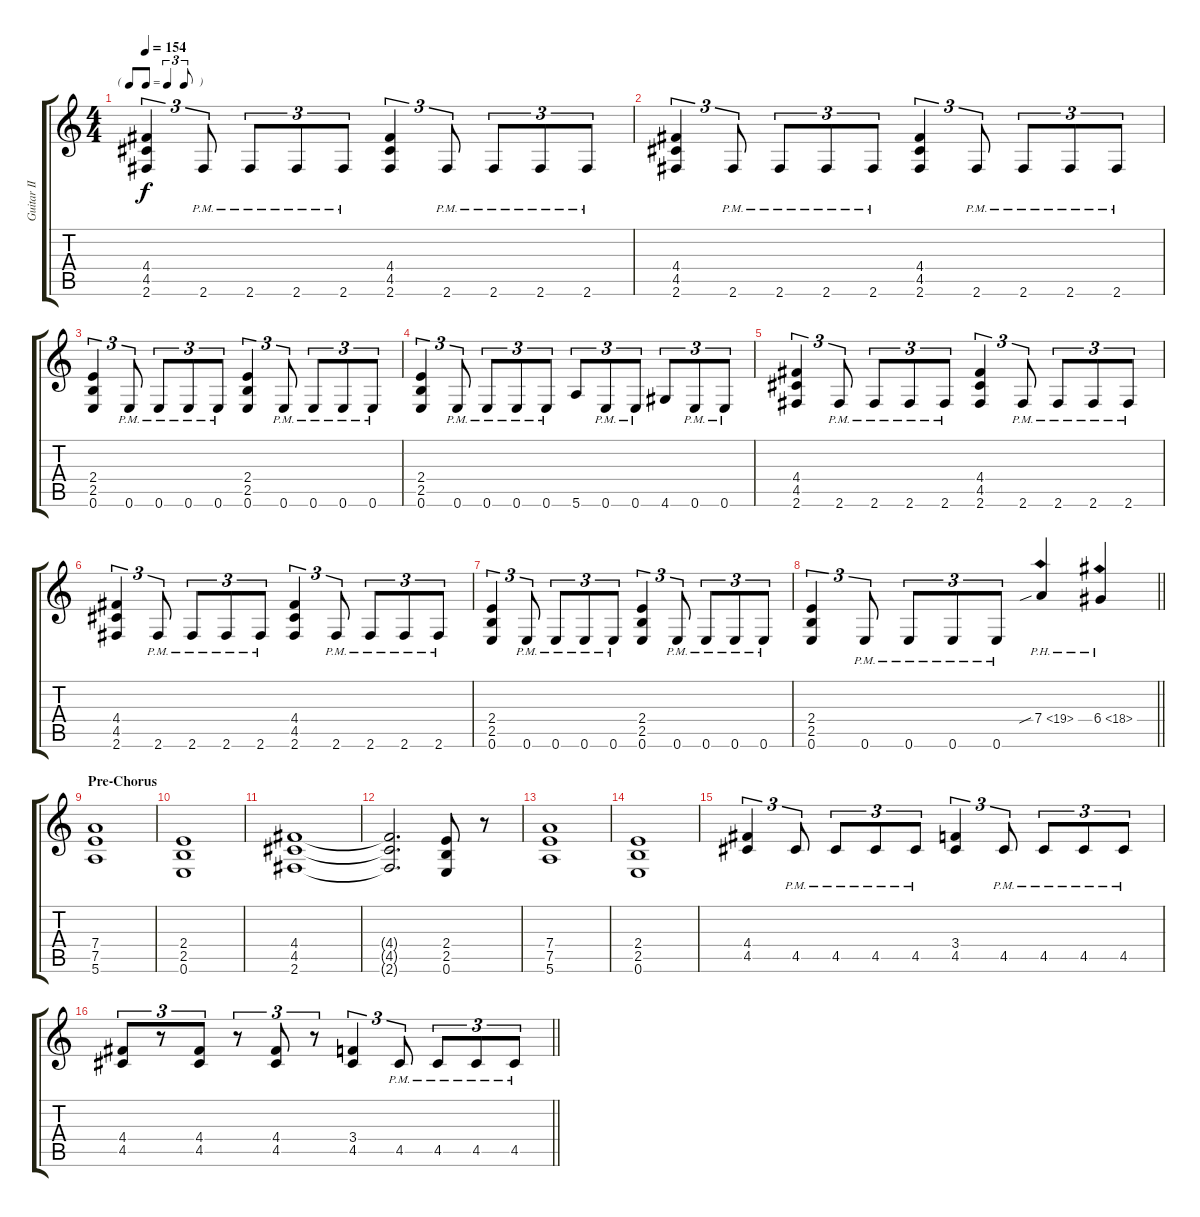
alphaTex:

\track ("Guitar II" "Guitar II") {instrument overdrivenguitar}
\staff {score tabs}
\tuning (E4 B3 G3 D3 A2 E2) {hide}
\ts (4 4)
\tf triplet8th
\tempo 154
\clef g2
\ks c
(4.4 4.5 2.6).4{tu (3 2) dy f} 2.6{pm}.8{tu (3 2)} 2.6{pm}.8{tu (3 2)} 2.6{pm}.8{tu (3 2)} 2.6{pm}.8{tu (3 2)} (4.4 4.5 2.6).4{tu (3 2)} 2.6{pm}.8{tu (3 2)} 2.6{pm}.8{tu (3 2)} 2.6{pm}.8{tu (3 2)} 2.6{pm}.8{tu (3 2)} |
(4.4 4.5 2.6).4{tu (3 2)} 2.6{pm}.8{tu (3 2)} 2.6{pm}.8{tu (3 2)} 2.6{pm}.8{tu (3 2)} 2.6{pm}.8{tu (3 2)} (4.4 4.5 2.6).4{tu (3 2)} 2.6{pm}.8{tu (3 2)} 2.6{pm}.8{tu (3 2)} 2.6{pm}.8{tu (3 2)} 2.6{pm}.8{tu (3 2)} |
(2.4 2.5 0.6).4{tu (3 2)} 0.6{pm}.8{tu (3 2)} 0.6{pm}.8{tu (3 2)} 0.6{pm}.8{tu (3 2)} 0.6{pm}.8{tu (3 2)} (2.4 2.5 0.6).4{tu (3 2)} 0.6{pm}.8{tu (3 2)} 0.6{pm}.8{tu (3 2)} 0.6{pm}.8{tu (3 2)} 0.6{pm}.8{tu (3 2)} |
(2.4 2.5 0.6).4{tu (3 2)} 0.6{pm}.8{tu (3 2)} 0.6{pm}.8{tu (3 2)} 0.6{pm}.8{tu (3 2)} 0.6{pm}.8{tu (3 2)} 5.6.8{tu (3 2)} 0.6{pm}.8{tu (3 2)} 0.6{pm}.8{tu (3 2)} 4.6.8{tu (3 2)} 0.6{pm}.8{tu (3 2)} 0.6{pm}.8{tu (3 2)} |
(4.4 4.5 2.6).4{tu (3 2)} 2.6{pm}.8{tu (3 2)} 2.6{pm}.8{tu (3 2)} 2.6{pm}.8{tu (3 2)} 2.6{pm}.8{tu (3 2)} (4.4 4.5 2.6).4{tu (3 2)} 2.6{pm}.8{tu (3 2)} 2.6{pm}.8{tu (3 2)} 2.6{pm}.8{tu (3 2)} 2.6{pm}.8{tu (3 2)} |
(4.4 4.5 2.6).4{tu (3 2)} 2.6{pm}.8{tu (3 2)} 2.6{pm}.8{tu (3 2)} 2.6{pm}.8{tu (3 2)} 2.6{pm}.8{tu (3 2)} (4.4 4.5 2.6).4{tu (3 2)} 2.6{pm}.8{tu (3 2)} 2.6{pm}.8{tu (3 2)} 2.6{pm}.8{tu (3 2)} 2.6{pm}.8{tu (3 2)} |
(2.4 2.5 0.6).4{tu (3 2)} 0.6{pm}.8{tu (3 2)} 0.6{pm}.8{tu (3 2)} 0.6{pm}.8{tu (3 2)} 0.6{pm}.8{tu (3 2)} (2.4 2.5 0.6).4{tu (3 2)} 0.6{pm}.8{tu (3 2)} 0.6{pm}.8{tu (3 2)} 0.6{pm}.8{tu (3 2)} 0.6{pm}.8{tu (3 2)} |
\barLineRight lightlight
(2.4 2.5 0.6).4{tu (3 2)} 0.6{pm}.8{tu (3 2)} 0.6{pm}.8{tu (3 2)} 0.6{pm}.8{tu (3 2)} 0.6{pm}.8{tu (3 2)} 7.4{ph 12 sib}.4 6.4{ph 12}.4 |
\section ("" "Pre-Chorus")
(7.4 7.5 5.6).1 |
(2.4 2.5 0.6).1 |
(4.4 4.5 2.6).1 |
(4.4{t} 4.5{t} 2.6{t}).2{d} (2.4 2.5 0.6).8 r.8 |
(7.4 7.5 5.6).1 |
(2.4 2.5 0.6).1 |
(4.4 4.5).4{tu (3 2)} 4.5{pm}.8{tu (3 2)} 4.5{pm}.8{tu (3 2)} 4.5{pm}.8{tu (3 2)} 4.5{pm}.8{tu (3 2)} (3.4 4.5).4{tu (3 2)} 4.5{pm}.8{tu (3 2)} 4.5{pm}.8{tu (3 2)} 4.5{pm}.8{tu (3 2)} 4.5{pm}.8{tu (3 2)} |
\barLineRight lightlight
(4.4 4.5).8{tu (3 2)} r.8{tu (3 2)} (4.4 4.5).8{tu (3 2)} r.8{tu (3 2)} (4.4 4.5).8{tu (3 2)} r.8{tu (3 2)} (3.4 4.5).4{tu (3 2)} 4.5{pm}.8{tu (3 2)} 4.5{pm}.8{tu (3 2)} 4.5{pm}.8{tu (3 2)} 4.5{pm}.8{tu (3 2)}
